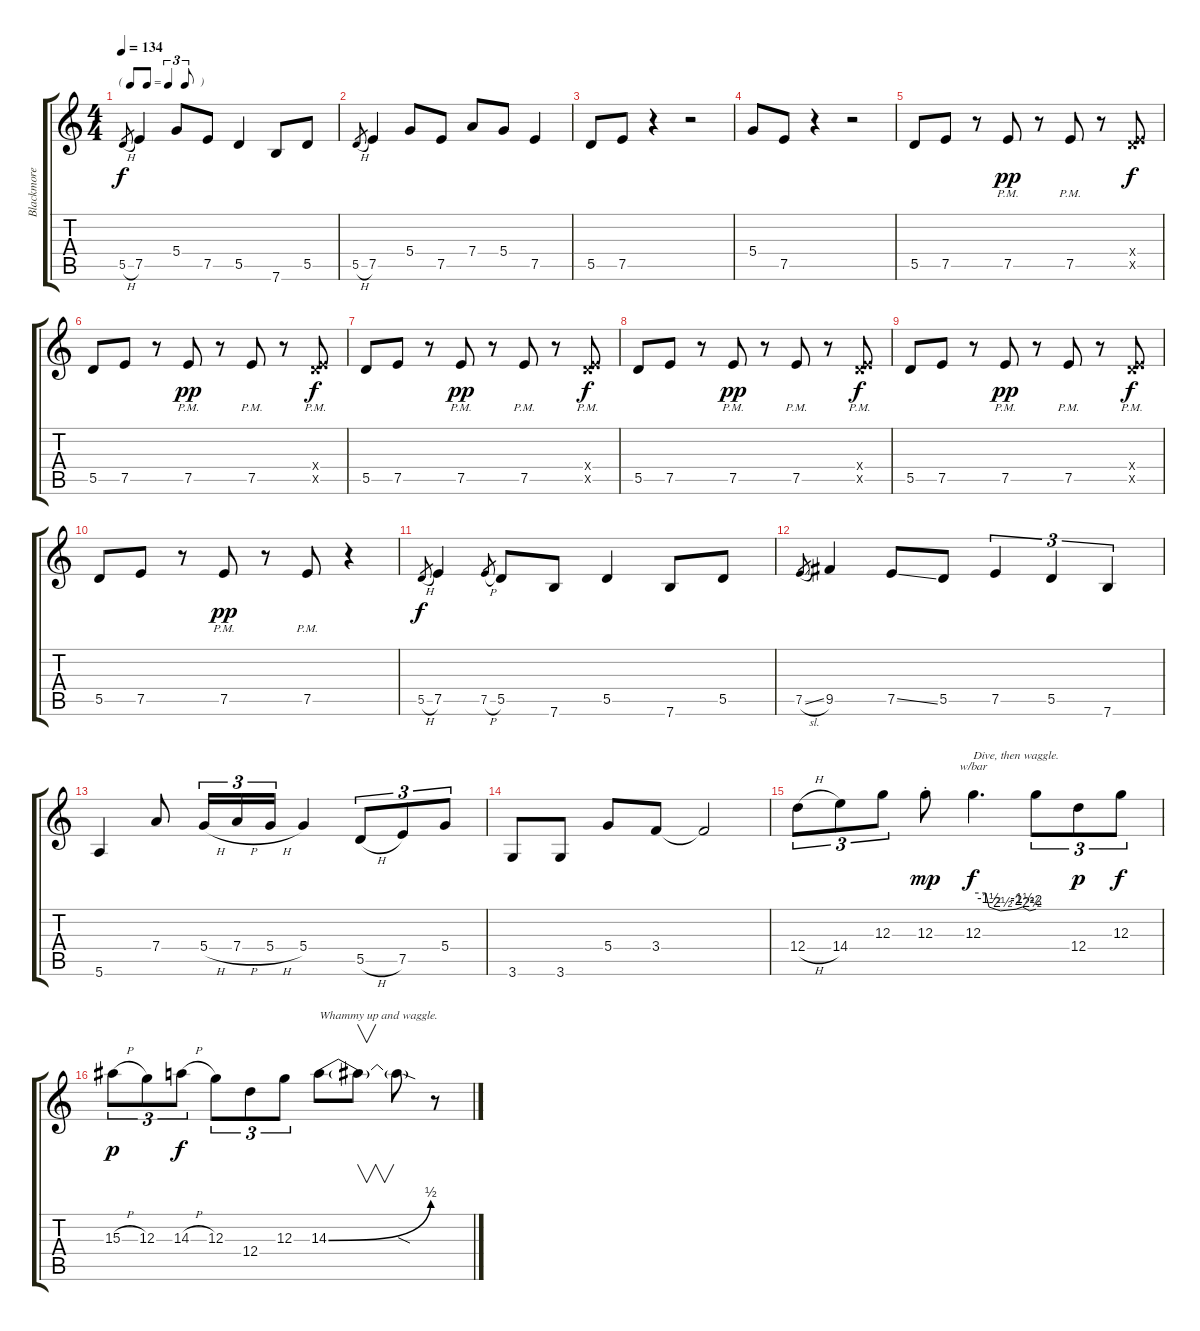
\track ("Blackmore" "Blackmore") {instrument overdrivenguitar}
\staff {score tabs}
\tuning (E4 B3 G3 D3 A2 E2) {hide}
\ts (4 4)
\tf triplet8th
\tempo 134
\clef g2
\ks c
5.5{h}.8{gr dy f} 7.5.4 5.4.8 7.5.8 5.5.4 7.6.8 5.5.8 |
5.5{h}.8{gr} 7.5.4 5.4.8 7.5.8 7.4.8 5.4.8 7.5.4 |
5.5.8 7.5.8 r.4 r.2 |
5.4.8 7.5.8 r.4 r.2 |
5.5.8 7.5.8 r.8 7.5{pm}.8{dy pp} r.8 7.5{pm}.8 r.8 (0.4{x} 7.5{x}).8{dy f} |
5.5.8 7.5.8 r.8 7.5{pm}.8{dy pp} r.8 7.5{pm}.8 r.8 (0.4{x} 7.5{pm x}).8{dy f} |
5.5.8 7.5.8 r.8 7.5{pm}.8{dy pp} r.8 7.5{pm}.8 r.8 (0.4{x} 7.5{pm x}).8{dy f} |
5.5.8 7.5.8 r.8 7.5{pm}.8{dy pp} r.8 7.5{pm}.8 r.8 (0.4{x} 7.5{pm x}).8{dy f} |
5.5.8 7.5.8 r.8 7.5{pm}.8{dy pp} r.8 7.5{pm}.8 r.8 (0.4{x} 7.5{pm x}).8{dy f} |
5.5.8 7.5.8 r.8 7.5{pm}.8{dy pp} r.8 7.5{pm}.8 r.4 |
5.5{h}.8{gr dy f} 7.5.4 7.5{h}.8{gr} 5.5.8 7.6.8 5.5.4 7.6.8 5.5.8 |
7.5{sl}.8{gr} 9.5.4 7.5{ss}.8 5.5.8 7.5.4{tu (3 2)} 5.5.4{tu (3 2)} 7.6.4{tu (3 2)} |
5.6.4 7.4.8 5.4{h}.16{tu (3 2)} 7.4{h}.16{tu (3 2)} 5.4{h}.16{tu (3 2)} 5.4.4 5.5{h}.8{tu (3 2)} 7.5.8{tu (3 2)} 5.4.8{tu (3 2)} |
3.6.8 3.6.8 5.4.8 3.4.8 3.4{t}.2 |
12.4{h}.8{tu (3 2)} 14.4.8{tu (3 2)} 12.3.8{tu (3 2)} 12.3{st}.8{dy mp} 12.3.4{d tbe (custom default 0 0 12 0 15 -6 26 -10 41 -8 47 -6 54 -10 60 -8) txt "Dive, then waggle." dy f} 12.3{t}.8{tu (3 2)} 12.4.8{tu (3 2) dy p} 12.3.8{tu (3 2) dy f} |
15.3{h}.8{tu (3 2) dy p} 12.3.8{tu (3 2)} 14.3{h}.8{tu (3 2) dy f} 12.3.8{tu (3 2)} 12.4.8{tu (3 2)} 12.3.8{tu (3 2)} 14.3{be (bend 0 0 60 2)}.8{txt "Whammy up and waggle."} 14.3{t}.8{v} 14.3{sod t}.8 r.8
